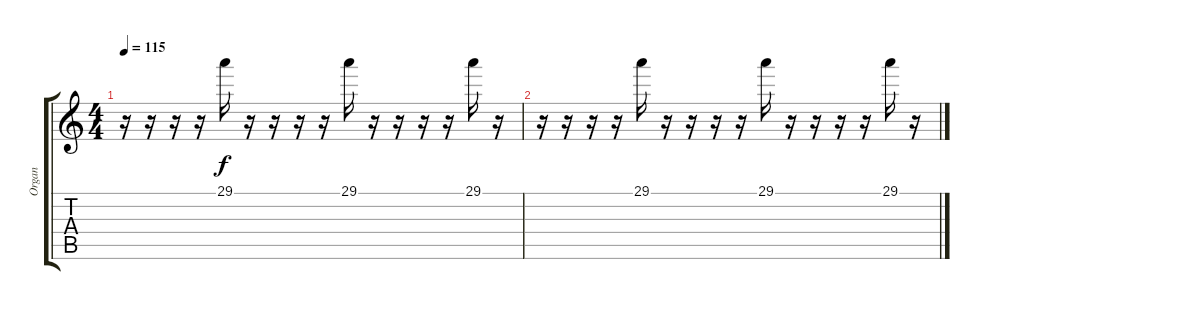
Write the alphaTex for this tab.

\track ("Organ" "Organ") {instrument lead1square}
\staff {score tabs}
\tuning (E4 B3 G3 D3 A2 E2) {hide}
\ts (4 4)
\tempo 115
\clef g2
\ks c
r.16{dy f} r.16 r.16 r.16 29.1.16 r.16 r.16 r.16 r.16 29.1.16 r.16 r.16 r.16 r.16 29.1.16 r.16 |
r.16 r.16 r.16 r.16 29.1.16 r.16 r.16 r.16 r.16 29.1.16 r.16 r.16 r.16 r.16 29.1.16 r.16
